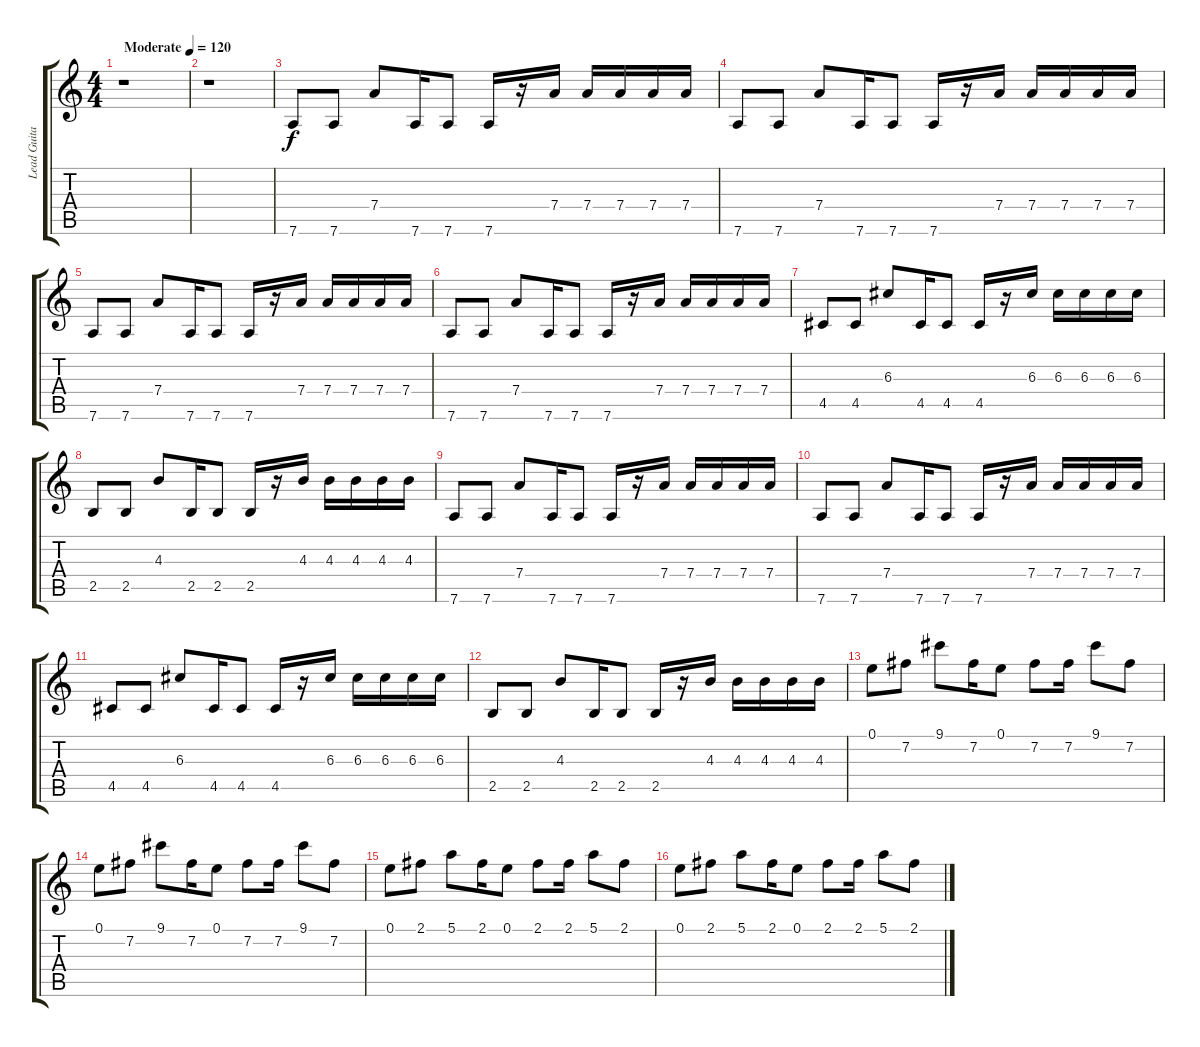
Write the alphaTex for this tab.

\track ("Lead Guitar" "Lead Guita") {instrument overdrivenguitar}
\staff {score tabs}
\tuning (E4 B3 G3 D3 A2 D2) {hide}
\ts (4 4)
\tempo (120 "Moderate")
\clef g2
\ks c
r.1{dy f instrument overdrivenguitar} |
r.1 |
7.6.8 7.6.8 7.4.8 7.6.16 7.6.8 7.6.16 r.16 7.4.16 7.4.16 7.4.16 7.4.16 7.4.16 |
7.6.8 7.6.8 7.4.8 7.6.16 7.6.8 7.6.16 r.16 7.4.16 7.4.16 7.4.16 7.4.16 7.4.16 |
7.6.8 7.6.8 7.4.8 7.6.16 7.6.8 7.6.16 r.16 7.4.16 7.4.16 7.4.16 7.4.16 7.4.16 |
7.6.8 7.6.8 7.4.8 7.6.16 7.6.8 7.6.16 r.16 7.4.16 7.4.16 7.4.16 7.4.16 7.4.16 |
4.5.8 4.5.8 6.3.8 4.5.16 4.5.8 4.5.16 r.16 6.3.16 6.3.16 6.3.16 6.3.16 6.3.16 |
2.5.8 2.5.8 4.3.8 2.5.16 2.5.8 2.5.16 r.16 4.3.16 4.3.16 4.3.16 4.3.16 4.3.16 |
7.6.8 7.6.8 7.4.8 7.6.16 7.6.8 7.6.16 r.16 7.4.16 7.4.16 7.4.16 7.4.16 7.4.16 |
7.6.8 7.6.8 7.4.8 7.6.16 7.6.8 7.6.16 r.16 7.4.16 7.4.16 7.4.16 7.4.16 7.4.16 |
4.5.8 4.5.8 6.3.8 4.5.16 4.5.8 4.5.16 r.16 6.3.16 6.3.16 6.3.16 6.3.16 6.3.16 |
2.5.8 2.5.8 4.3.8 2.5.16 2.5.8 2.5.16 r.16 4.3.16 4.3.16 4.3.16 4.3.16 4.3.16 |
0.1.8 7.2.8 9.1.8 7.2.16 0.1.8 7.2.8 7.2.16 9.1.8 7.2.8 |
0.1.8 7.2.8 9.1.8 7.2.16 0.1.8 7.2.8 7.2.16 9.1.8 7.2.8 |
0.1.8 2.1.8 5.1.8 2.1.16 0.1.8 2.1.8 2.1.16 5.1.8 2.1.8 |
0.1.8 2.1.8 5.1.8 2.1.16 0.1.8 2.1.8 2.1.16 5.1.8 2.1.8
